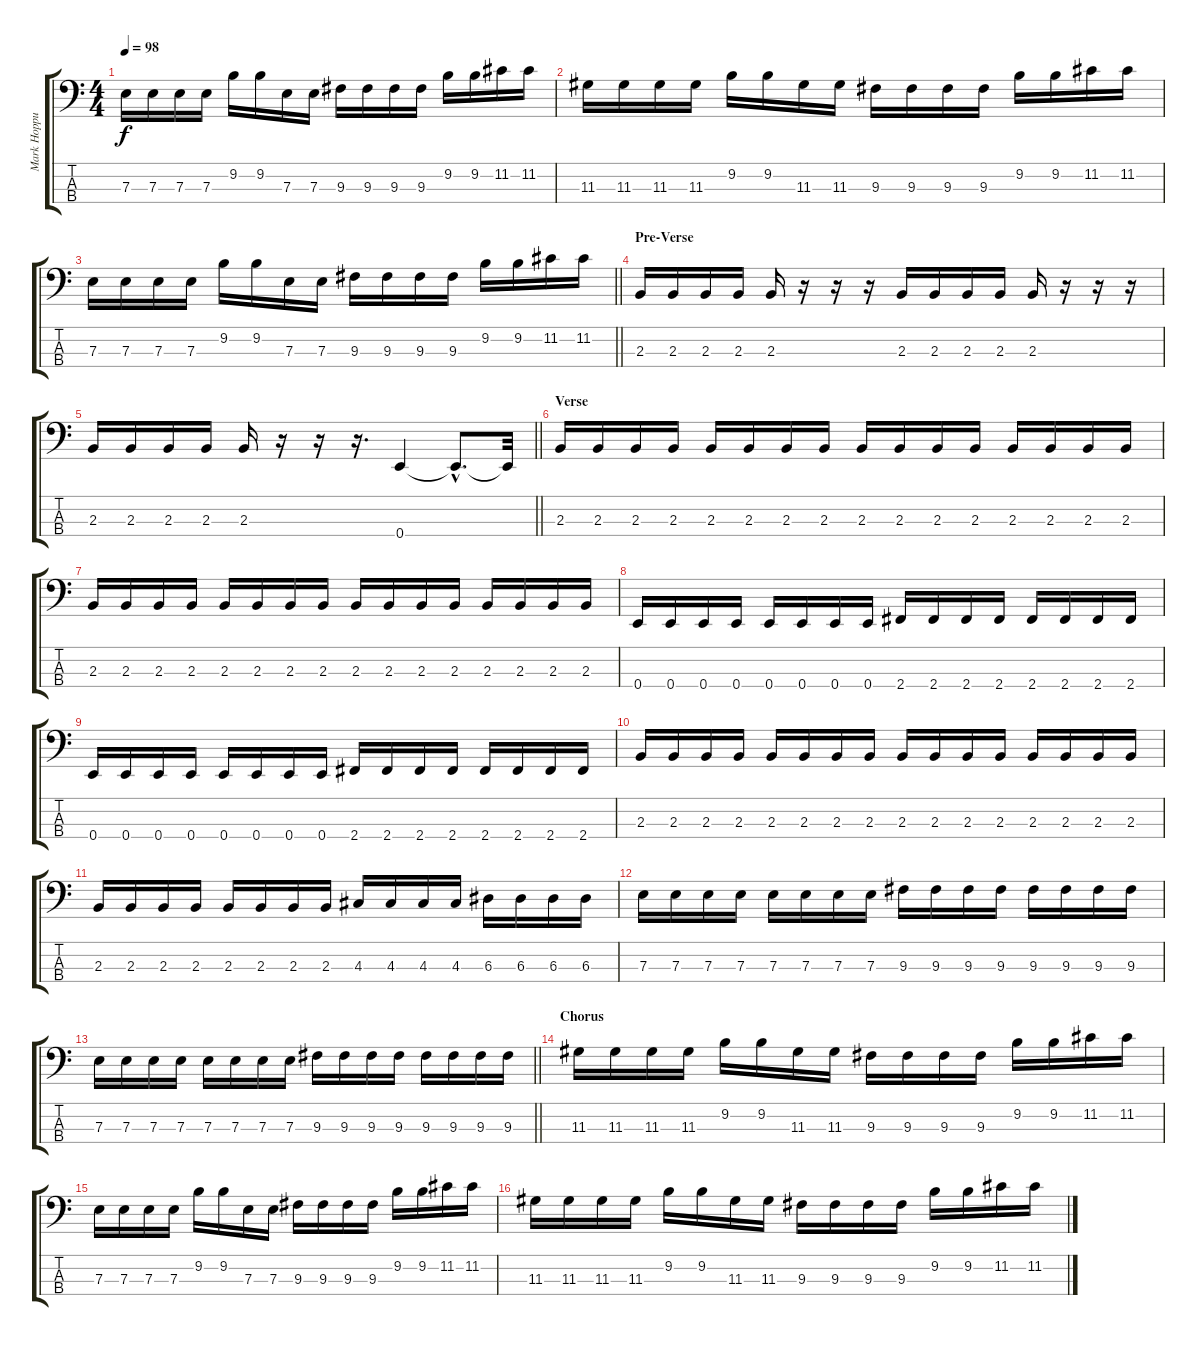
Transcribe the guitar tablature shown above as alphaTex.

\track ("Mark Hoppus" "Mark Hoppu") {instrument electricbasspick}
\staff {score tabs}
\tuning (G2 D2 A1 E1) {hide}
\ts (4 4)
\tempo 98
\clef f4
\ks c
7.3.16{dy f} 7.3.16 7.3.16 7.3.16 9.2.16 9.2.16 7.3.16 7.3.16 9.3.16 9.3.16 9.3.16 9.3.16 9.2.16 9.2.16 11.2.16 11.2.16 |
11.3.16 11.3.16 11.3.16 11.3.16 9.2.16 9.2.16 11.3.16 11.3.16 9.3.16 9.3.16 9.3.16 9.3.16 9.2.16 9.2.16 11.2.16 11.2.16 |
\barLineRight lightlight
7.3.16 7.3.16 7.3.16 7.3.16 9.2.16 9.2.16 7.3.16 7.3.16 9.3.16 9.3.16 9.3.16 9.3.16 9.2.16 9.2.16 11.2.16 11.2.16 |
\section ("" "Pre-Verse")
2.3.16 2.3.16 2.3.16 2.3.16 2.3.16 r.16 r.16 r.16 2.3.16 2.3.16 2.3.16 2.3.16 2.3.16 r.16 r.16 r.16 |
\barLineRight lightlight
2.3.16 2.3.16 2.3.16 2.3.16 2.3.16 r.16 r.16 r.16{d} 0.4.4 0.4{hac t}.8{d} 0.4{t}.32 |
\section ("" "Verse")
2.3.16 2.3.16 2.3.16 2.3.16 2.3.16 2.3.16 2.3.16 2.3.16 2.3.16 2.3.16 2.3.16 2.3.16 2.3.16 2.3.16 2.3.16 2.3.16 |
2.3.16 2.3.16 2.3.16 2.3.16 2.3.16 2.3.16 2.3.16 2.3.16 2.3.16 2.3.16 2.3.16 2.3.16 2.3.16 2.3.16 2.3.16 2.3.16 |
0.4.16 0.4.16 0.4.16 0.4.16 0.4.16 0.4.16 0.4.16 0.4.16 2.4.16 2.4.16 2.4.16 2.4.16 2.4.16 2.4.16 2.4.16 2.4.16 |
0.4.16 0.4.16 0.4.16 0.4.16 0.4.16 0.4.16 0.4.16 0.4.16 2.4.16 2.4.16 2.4.16 2.4.16 2.4.16 2.4.16 2.4.16 2.4.16 |
2.3.16 2.3.16 2.3.16 2.3.16 2.3.16 2.3.16 2.3.16 2.3.16 2.3.16 2.3.16 2.3.16 2.3.16 2.3.16 2.3.16 2.3.16 2.3.16 |
2.3.16 2.3.16 2.3.16 2.3.16 2.3.16 2.3.16 2.3.16 2.3.16 4.3.16 4.3.16 4.3.16 4.3.16 6.3.16 6.3.16 6.3.16 6.3.16 |
7.3.16 7.3.16 7.3.16 7.3.16 7.3.16 7.3.16 7.3.16 7.3.16 9.3.16 9.3.16 9.3.16 9.3.16 9.3.16 9.3.16 9.3.16 9.3.16 |
\barLineRight lightlight
7.3.16 7.3.16 7.3.16 7.3.16 7.3.16 7.3.16 7.3.16 7.3.16 9.3.16 9.3.16 9.3.16 9.3.16 9.3.16 9.3.16 9.3.16 9.3.16 |
\section ("" "Chorus")
11.3.16 11.3.16 11.3.16 11.3.16 9.2.16 9.2.16 11.3.16 11.3.16 9.3.16 9.3.16 9.3.16 9.3.16 9.2.16 9.2.16 11.2.16 11.2.16 |
7.3.16 7.3.16 7.3.16 7.3.16 9.2.16 9.2.16 7.3.16 7.3.16 9.3.16 9.3.16 9.3.16 9.3.16 9.2.16 9.2.16 11.2.16 11.2.16 |
11.3.16 11.3.16 11.3.16 11.3.16 9.2.16 9.2.16 11.3.16 11.3.16 9.3.16 9.3.16 9.3.16 9.3.16 9.2.16 9.2.16 11.2.16 11.2.16
